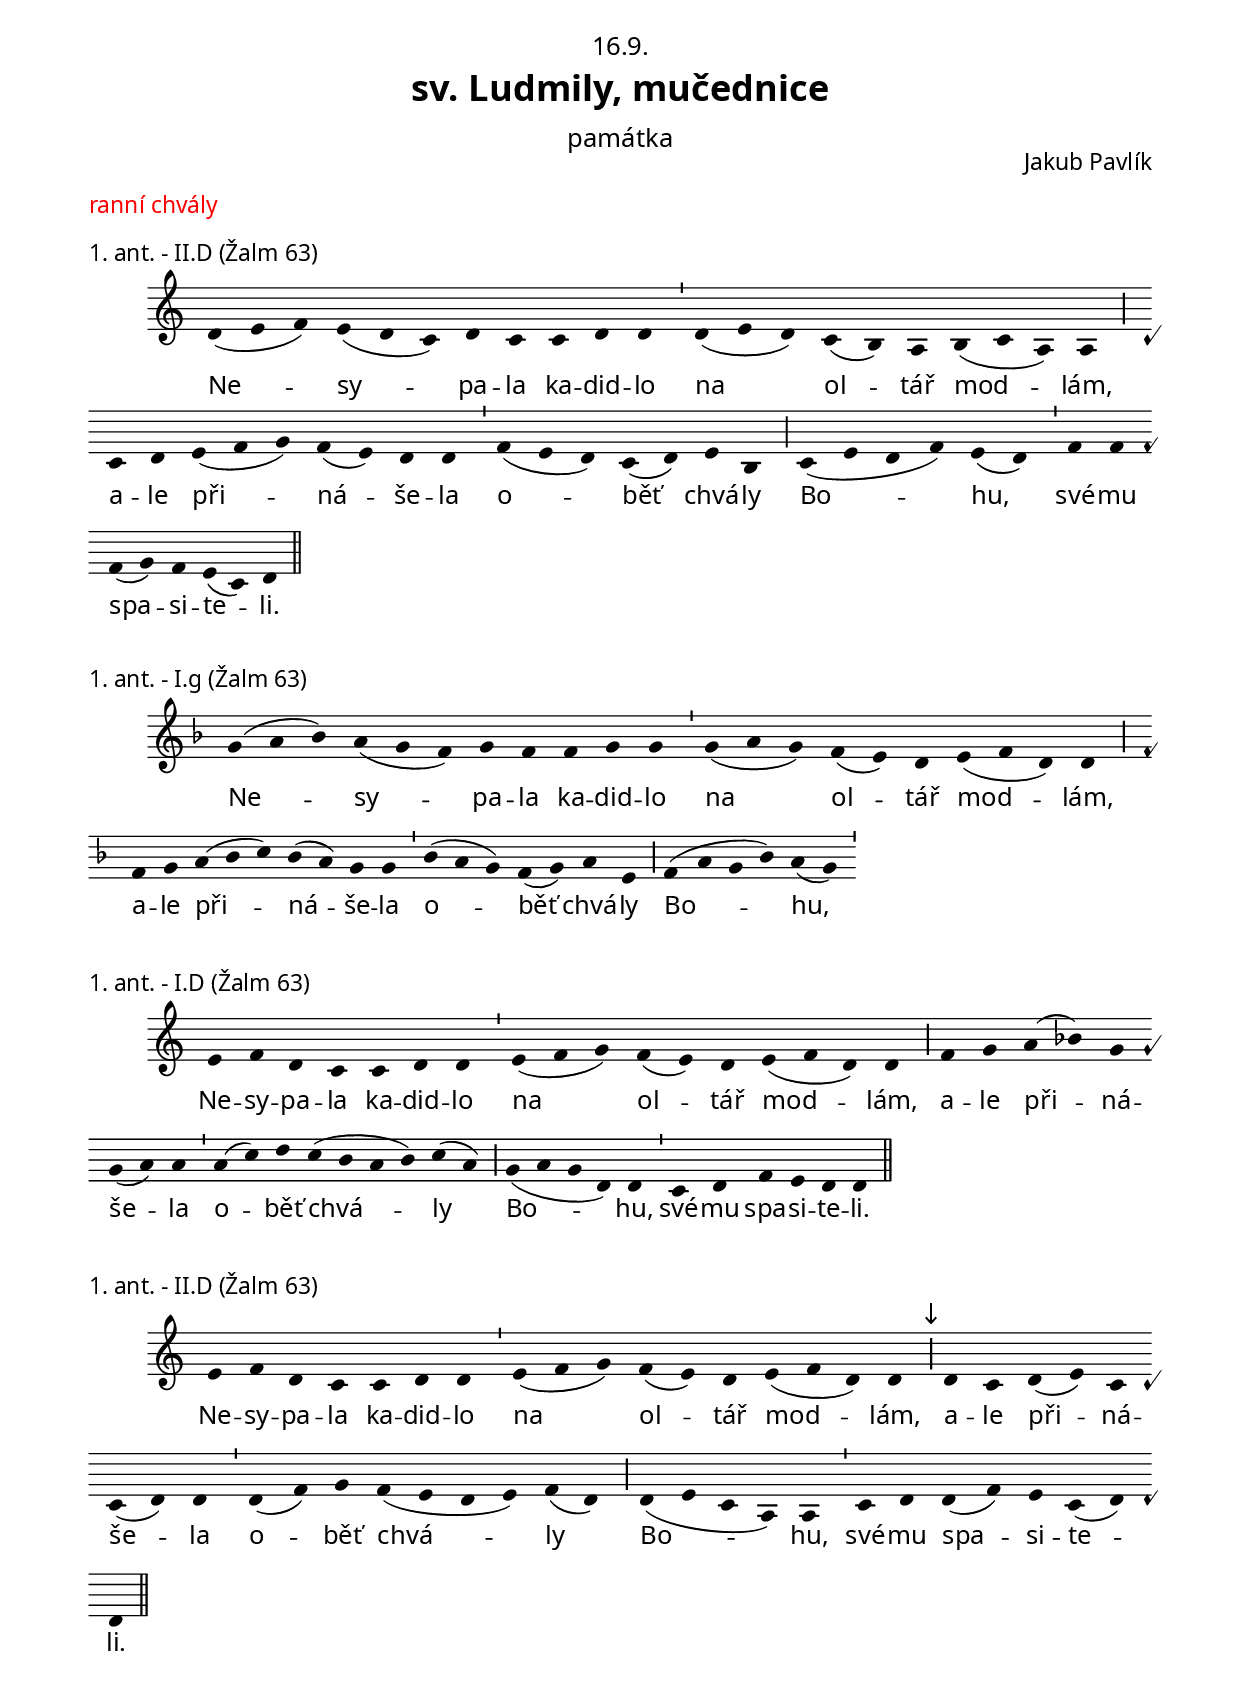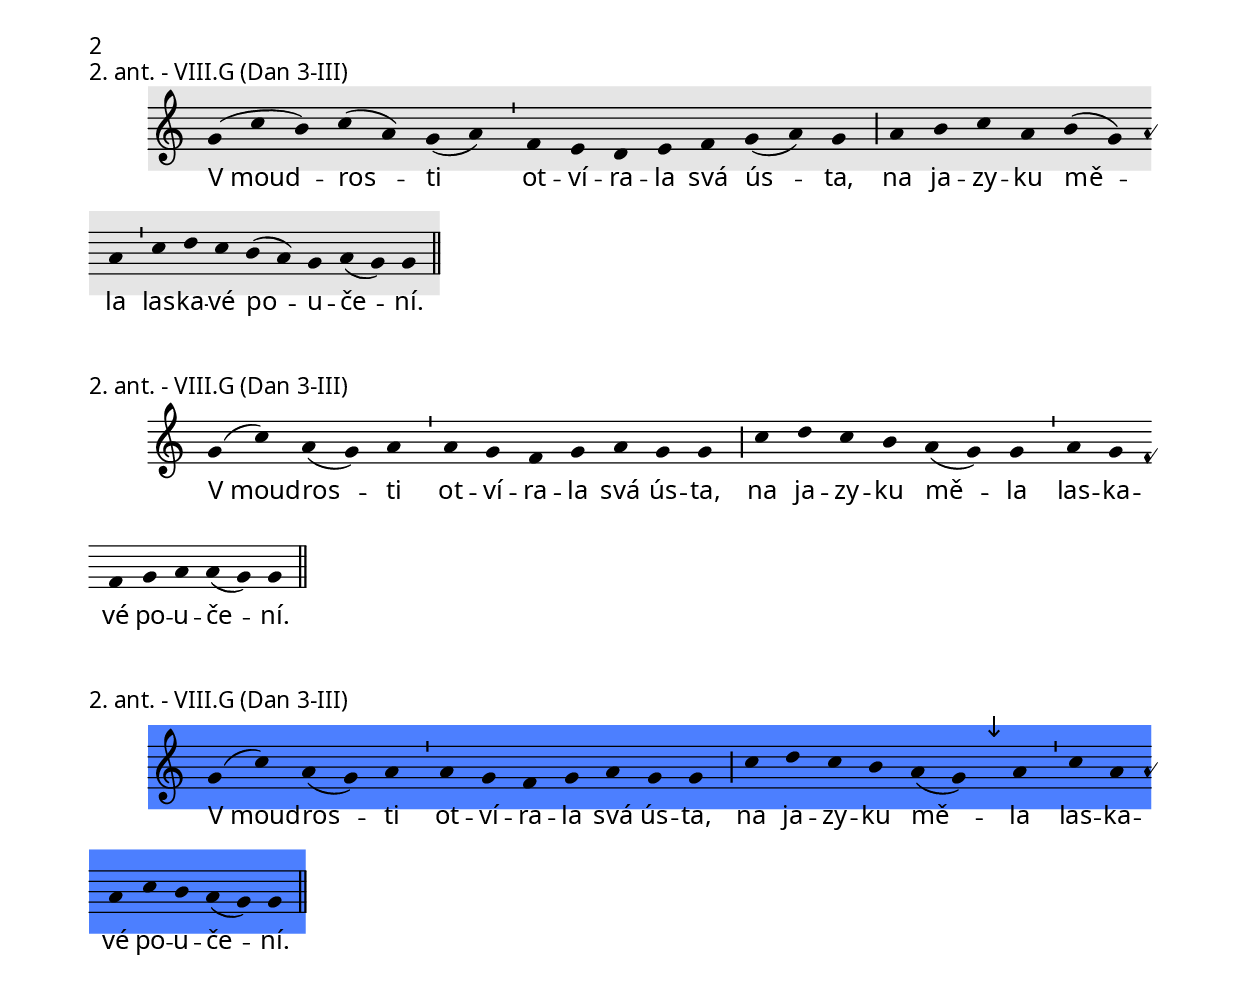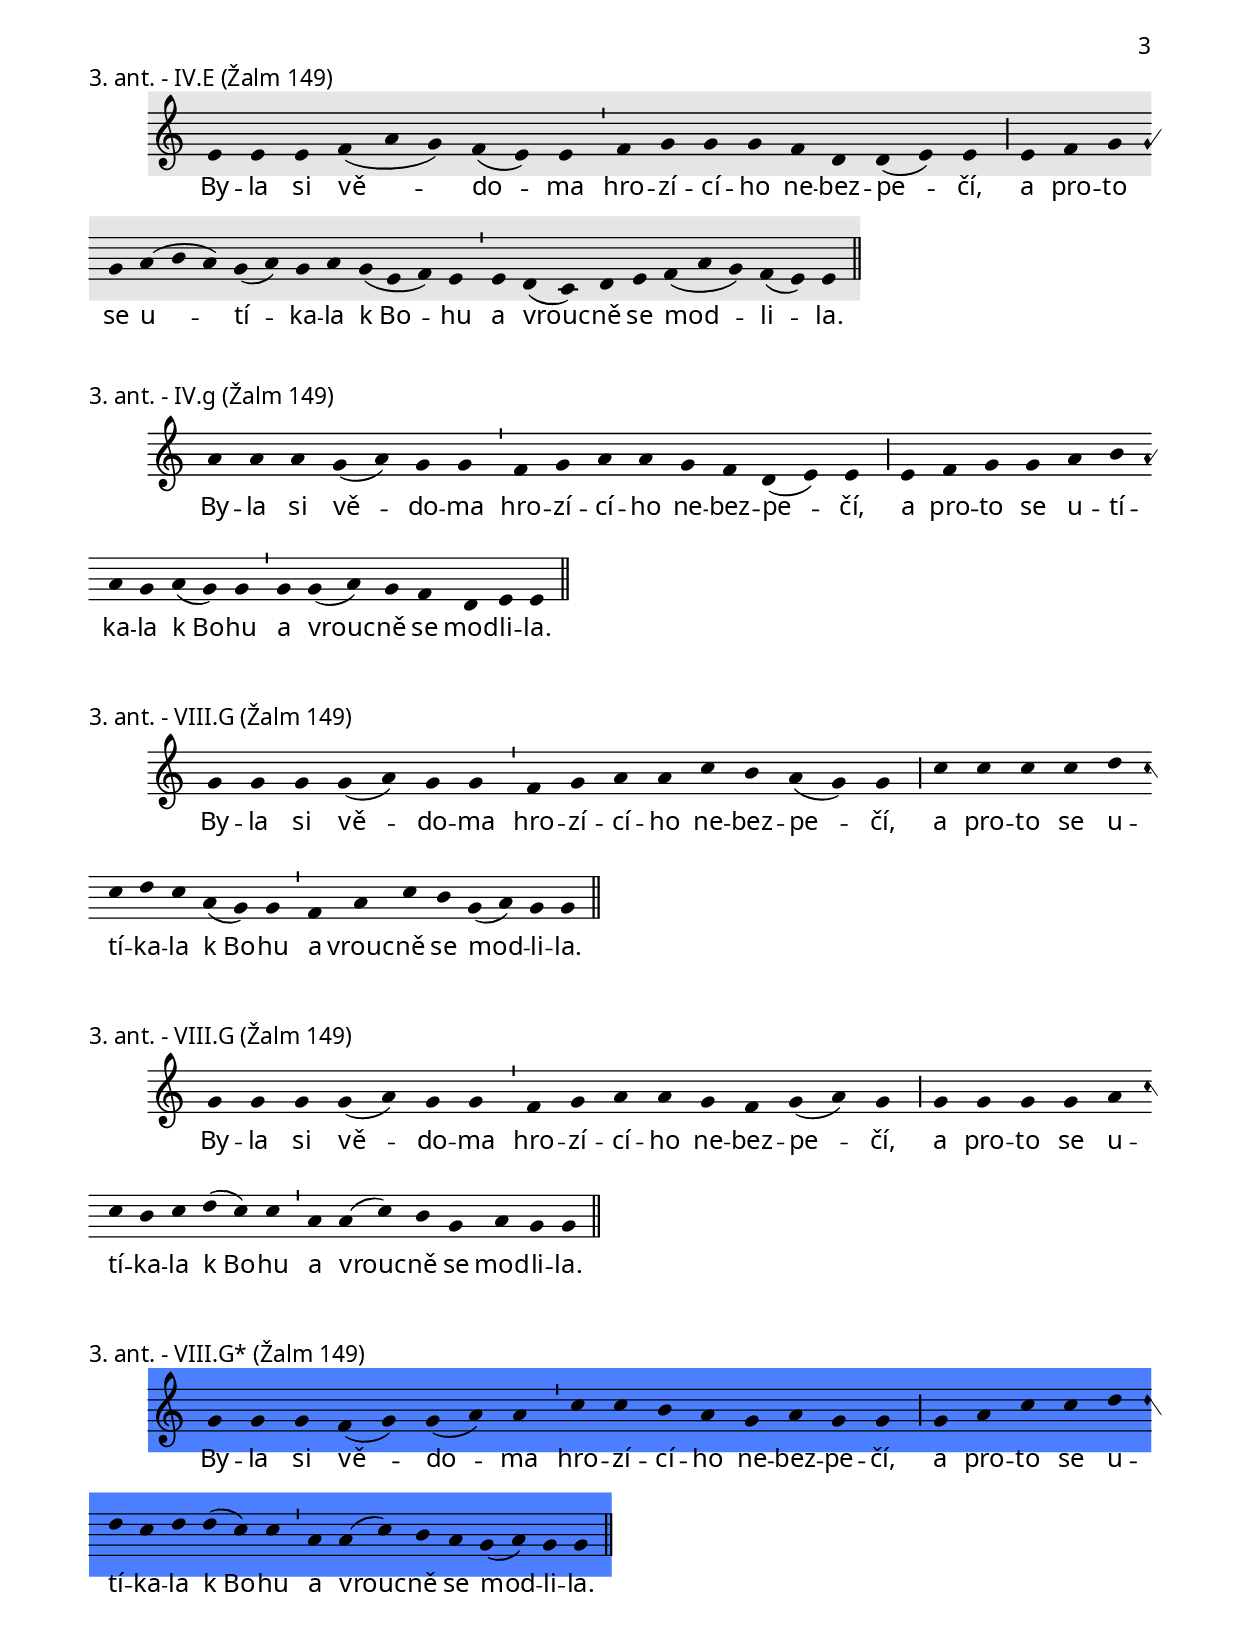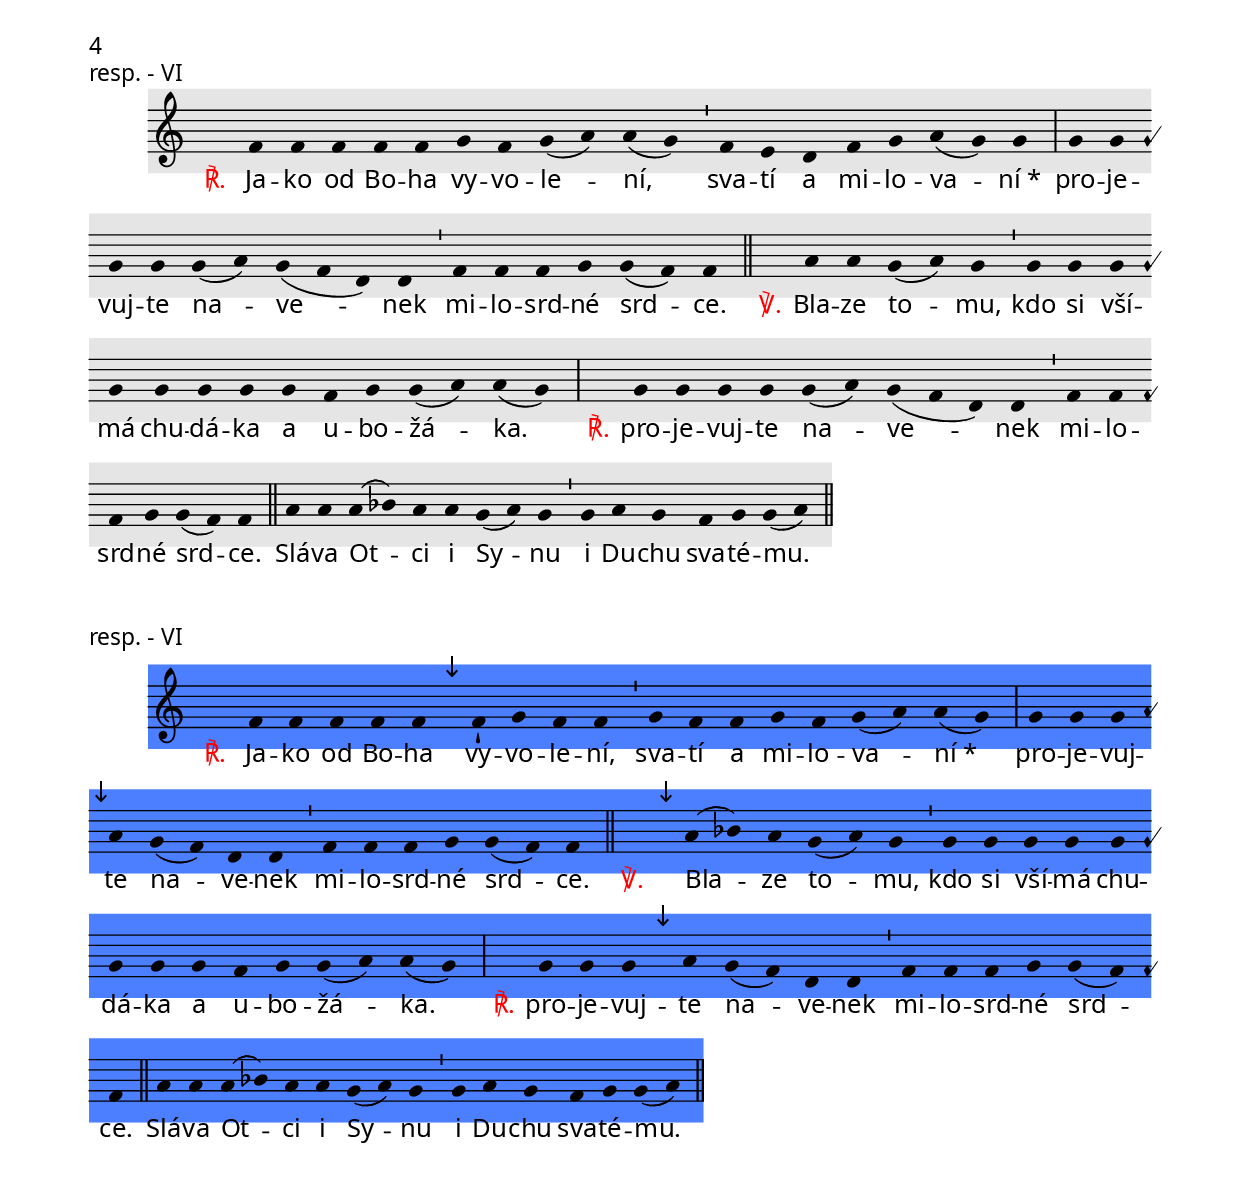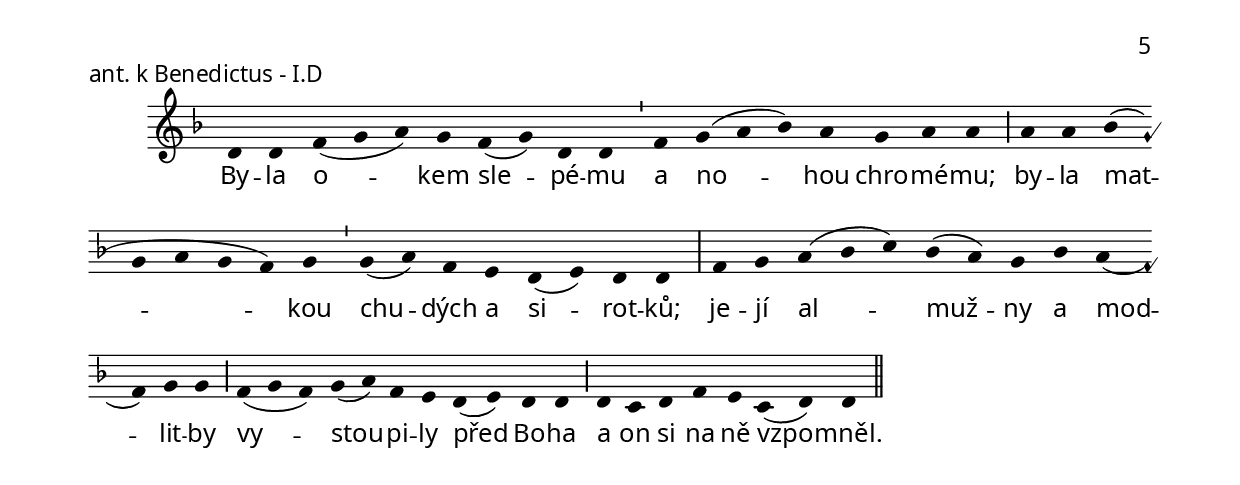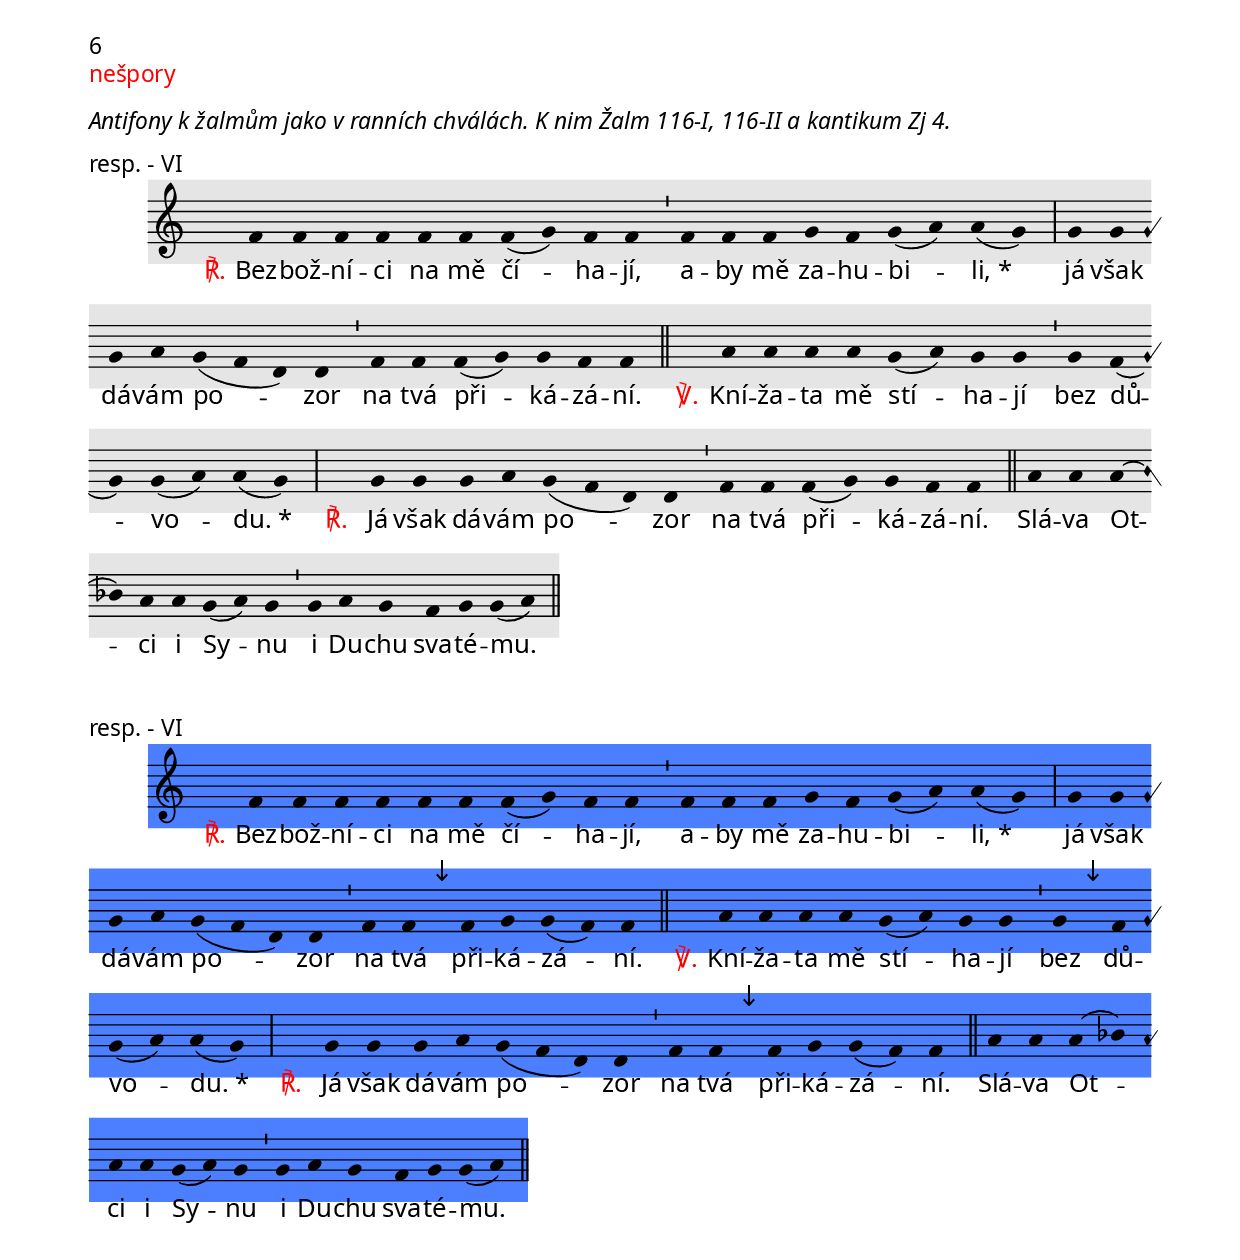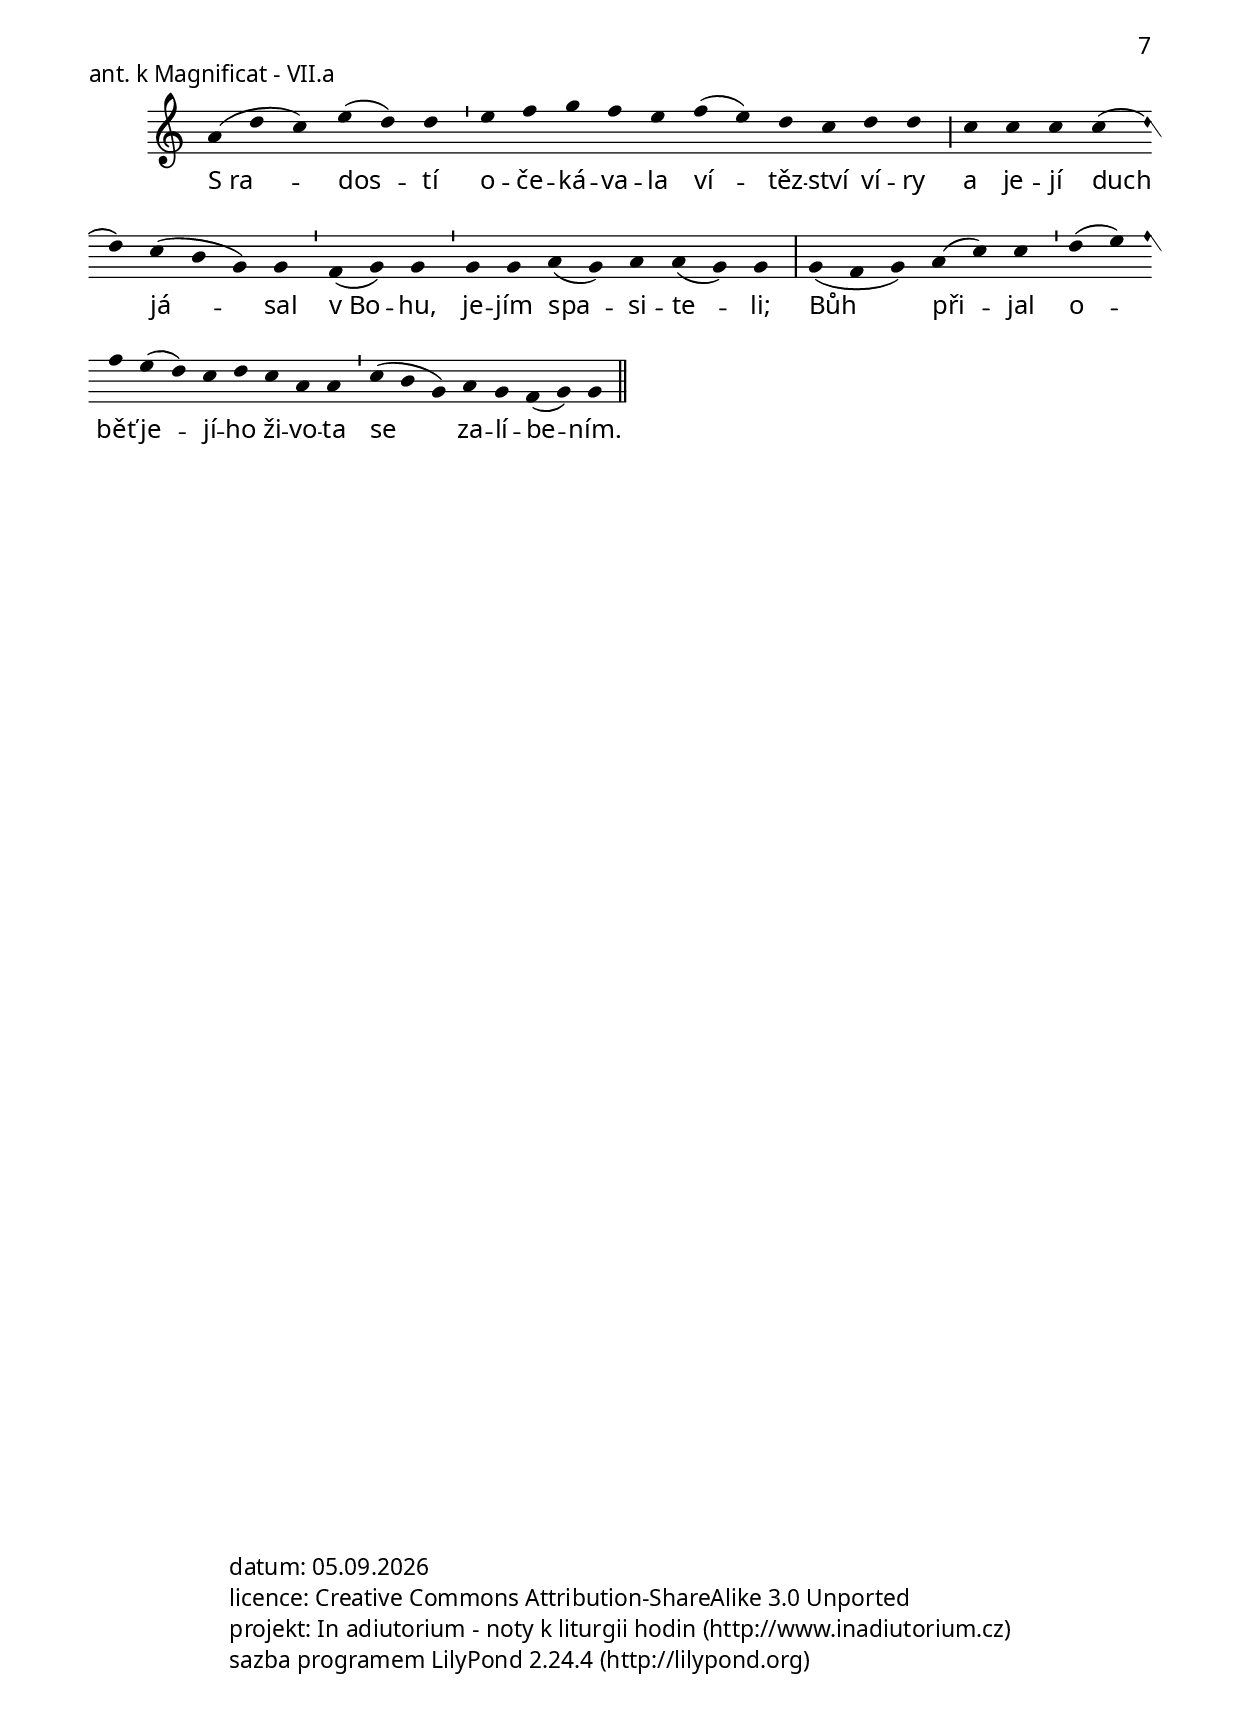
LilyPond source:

\version "2.15.40"

\include "../spolecne.ly"
\include "../dilyresponsorii.ly"

\header {
  title = \markup\titleSvatek
            "sv. Ludmily, mučednice"
            památka
            16.9.
  composer = "Jakub Pavlík"
}

\markup {\nadpisHodinka {"ranní chvály"}}

\score {
  \relative c' {
    \choralniRezim
    d4( e f) e( d c) d c c d d \barMin
    d( e d) c( b) a b( c a) a \barMaior
    c d e( f g) f( e) d d \barMin f( e d) c( d) e b \barMaior
    c( e d f) e( d) \barMin f f f( g) f e( c) d \barFinalis
  }
  \addlyrics {
    Ne -- sy -- pa -- la ka -- did -- lo
    na ol -- tář mod -- lám,
    a -- le při -- ná -- še -- la o -- běť chvá -- ly
    Bo -- hu, své -- mu spa -- si -- te -- li.
  }
  \header {
    quid = "1. ant."
    modus = "II"
    differentia = "D"
    psalmus = "Žalm 63"
    placet = "nesedí v modu; skutečná finála je pravděpodobně a -> po transposici I.g"
    id = "rch-a1"
    piece = \markup {\sestavTitulek}
  }
}

\score {
  \relative c'' {
    \key f \major
    \choralniRezim
    g4( a bes) a( g f) g f f g g \barMin
    g( a g) f( e) d e( f d) d \barMaior
    f g a( bes c) bes( a) g g \barMin bes( a g) f( g) a e \barMaior
    f( a g bes) a( g) \barMin
  }
  \addlyrics {
    Ne -- sy -- pa -- la ka -- did -- lo
    na ol -- tář mod -- lám,
    a -- le při -- ná -- še -- la o -- běť chvá -- ly
    Bo -- hu, své -- mu spa -- si -- te -- li.
  }
  \header {
    quid = "1. ant."
    modus = "I"
    differentia = "g"
    psalmus = "Žalm 63"
    id = "rch-a1"
    piece = \markup {\sestavTitulek}
  }
}

\score {
  \relative c' {
    \choralniRezim
    e4 f d c c d d \barMin
    e( f g) f( e) d e( f d) d \barMaior
    f g a( bes) g g( a) a \barMin
    a( c) d c( b a b) c( a) \barMaior
    g( a g d) d \barMin
    c d f e d d \barFinalis
  }
  \addlyrics {
    Ne -- sy -- pa -- la ka -- did -- lo
    na ol -- tář mod -- lám,
    a -- le při -- ná -- še -- la
    o -- běť chvá -- ly
    Bo -- hu,
    své -- mu spa -- si -- te -- li.
  }
  \header {
    quid = "1. ant."
    modus = "I"
    differentia = "D"
    psalmus = "Žalm 63"
    id = "rch-a1"
    piece = \markup {\sestavTitulek}
  }
}

\score {
  \relative c' {
    \choralniRezim
    e4 f d c c d d \barMin
    e( f g) f( e) d e( f d) d \barMaior
    \mark\sipka d c d( e) c c( d) d \barMin
    d( f) g f( e d e) f( d) \barMaior
    d( e c a) a \barMin
    c d d( f) e c( d) d \barFinalis
  }
  \addlyrics {
    Ne -- sy -- pa -- la ka -- did -- lo
    na ol -- tář mod -- lám,
    a -- le při -- ná -- še -- la
    o -- běť chvá -- ly
    Bo -- hu,
    své -- mu spa -- si -- te -- li.
  }
  \header {
    quid = "1. ant."
    modus = "II"
    differentia = "D"
    psalmus = "Žalm 63"
    id = "rch-a1"
    piece = \markup {\sestavTitulek}
  }
}

\pageBreak

\score {
  \relative c'' {
    \zvyraznovacSedy
    \choralniRezim
    g4( c b) c( a) g( a) \barMin f e d e f g( a) g \barMaior
    a b c a b( g ) a \barMin c d c b( a) g a( g) g \barFinalis
  }
  \addlyrics {
    V_moud -- ros -- ti ot -- ví -- ra -- la svá ús -- ta,
    na ja -- zy -- ku mě -- la las -- ka -- vé po -- u -- če -- ní.
  }
  \header {
    quid = "2. ant."
    modus = "VIII"
    differentia = "G"
    psalmus = "Dan 3-III"
    id = "rch-a2"
    piece = \markup {\sestavTitulek}
  }
}

\score {
  \relative c'' {
    \choralniRezim
    g4( c) a( g) a \barMin
    a g f g a g g \barMaior
    c d c b a( g) g \barMin
    a g f g a a( g) g \barFinalis
  }
  \addlyrics {
    V_moud -- ros -- ti
    ot -- ví -- ra -- la svá ús -- ta,
    na ja -- zy -- ku mě -- la
    las -- ka -- vé po -- u -- če -- ní.
  }
  \header {
    quid = "2. ant."
    modus = "VIII"
    differentia = "G"
    psalmus = "Dan 3-III"
    id = "rch-a2"
    piece = \markup {\sestavTitulek}
  }
}

\score {
  \relative c'' {
    \zvyraznovacModry
    \choralniRezim
    g4( c) a( g) a \barMin
    a g f g a g g \barMaior
    c d c b a( g) \mark\sipka a \barMin
    c a a c b a( g) g \barFinalis
  }
  \addlyrics {
    V_moud -- ros -- ti
    ot -- ví -- ra -- la svá ús -- ta,
    na ja -- zy -- ku mě -- la
    las -- ka -- vé po -- u -- če -- ní.
  }
  \header {
    quid = "2. ant."
    modus = "VIII"
    differentia = "G"
    psalmus = "Dan 3-III"
    id = "rch-a2"
    piece = \markup {\sestavTitulek}
  }
}

\pageBreak

\score {
  \relative c' {
    \zvyraznovacSedy
    \choralniRezim
    e4 e e f( a g) f( e) e \barMin f g g g f d d( e) e \barMaior
    e f g g a( b a) g( a) g a g( e f) e \barMin
    e d( c) d e f( a g) f( e) e \barFinalis
  }
  \addlyrics {
    By -- la si vě -- do -- ma hro -- zí -- cí -- ho ne -- bez -- pe -- čí,
    a pro -- to se u -- tí -- ka -- la k_Bo -- hu
    a vrouc -- ně se mod -- li -- la.
  }
  \header {
    quid = "3. ant."
    modus = "IV"
    differentia = "E"
    psalmus = "Žalm 149"
    placet = "doladit přinejmenším _utíkala_ a závěr"
    id = "rch-a3"
    piece = \markup {\sestavTitulek}
  }
}

\score {
  \relative c'' {
    \choralniRezim
    a4 a a g( a) g g \barMin f g a a g f d( e) e \barMaior
    e f g g a b a g a( g) g \barMin
    g g( a) g f d e e \barFinalis
  }
  \addlyrics {
    By -- la si vě -- do -- ma hro -- zí -- cí -- ho ne -- bez -- pe -- čí,
    a pro -- to se u -- tí -- ka -- la k_Bo -- hu
    a vrouc -- ně se mod -- li -- la.
  }
  \header {
    quid = "3. ant."
    modus = "IV"
    differentia = "g"
    psalmus = "Žalm 149"
    id = "rch-a3"
    piece = \markup {\sestavTitulek}
  }
}

\score {
  \relative c'' {
    \choralniRezim
    g4 g g g( a) g g \barMin
    f g a a c b a( g) g \barMaior
    c c c c d c d c a( g) g \barMin
    f a c b g( a) g g \barFinalis
  }
  \addlyrics {
    By -- la si vě -- do -- ma
    hro -- zí -- cí -- ho ne -- bez -- pe -- čí,
    a pro -- to se u -- tí -- ka -- la k_Bo -- hu
    a vrouc -- ně se mod -- li -- la.
  }
  \header {
    quid = "3. ant."
    modus = "VIII"
    differentia = "G"
    psalmus = "Žalm 149"
    id = "rch-a3"
    piece = \markup {\sestavTitulek}
  }
}

\score {
  \relative c'' {
    \choralniRezim
    g4 g g g( a) g g \barMin
    f g a a g f g( a) g \barMaior
    g g g g a c b c d( c) c \barMin
    a a( c) b g a g g \barFinalis
  }
  \addlyrics {
    By -- la si vě -- do -- ma
    hro -- zí -- cí -- ho ne -- bez -- pe -- čí,
    a pro -- to se u -- tí -- ka -- la k_Bo -- hu
    a vrouc -- ně se mod -- li -- la.
  }
  \header {
    quid = "3. ant."
    modus = "VIII"
    differentia = "G"
    psalmus = "Žalm 149"
    id = "rch-a3"
    piece = \markup {\sestavTitulek}
  }
}

\score {
  \relative c'' {
    \zvyraznovacModry
    \choralniRezim
    g4 g g f( g) g( a) a \barMin
    c c b a g a g g \barMaior
    g a c c d d c d d( c) c \barMin
    a a( c) b a g( a) g g \barFinalis
  }
  \addlyrics {
    By -- la si vě -- do -- ma
    hro -- zí -- cí -- ho ne -- bez -- pe -- čí,
    a pro -- to se u -- tí -- ka -- la k_Bo -- hu
    a vrouc -- ně se mod -- li -- la.
  }
  \header {
    quid = "3. ant."
    modus = "VIII"
    differentia = "G*"
    psalmus = "Žalm 149"
    id = "rch-a3"
    piece = \markup {\sestavTitulek}
  }
}

\pageBreak

\score {
  \relative c' {
    \zvyraznovacSedy
    \choralniRezim

    % R
    \neviditelna f
    f4 f f f f g f g( a) a( g) \barMin
    f e d f g a( g) g \barMax
    g g g g g( a) g( f d) d \barMin
    f f f g g( f) f \barFinalis
    % V
    \neviditelna a
    a4 a g( a) g \barMin g g g g g g g g f g g( a) a( g) \barMax
    % R
    \neviditelna a
    g g g g g( a) g( f d) d \barMin
    f f f g g( f) f \barFinalis
    % Slava
    \respVIdoxologie \barFinalis
  }
  \addlyrics {
    \Response Ja -- ko od Bo -- ha vy -- vo -- le -- ní,
    sva -- tí a mi -- lo -- va -- ní_*
    pro -- je -- vuj -- te na -- ve -- nek
    mi -- lo -- srd -- né srd -- ce.
    \Verse Bla -- ze to -- mu, kdo si vší -- má
    chu -- dá -- ka a u -- bo -- žá -- ka.
    \Response pro -- je -- vuj -- te na -- ve -- nek
    mi -- lo -- srd -- né srd -- ce.
    \textRespDoxologie
  }
  \header {
    quid = "resp."
    modus = "VI"
    placet = "zjednodušit _navenek_"
    id = "rch-resp"
    piece = \markup {\sestavTitulekResp}
  }
}

\score {
  \relative c' {
    \zvyraznovacModry
    \choralniRezim

    % R
    \neviditelna f
    f4 f f f f \mark\sipka f-! g f f \barMin
    g f f g f g( a) a( g) \barMax
    g g g \mark\sipka a g( f) d d \barMin
    f f f g g( f) f \barFinalis
    % V
    \neviditelna a
    \mark\sipka a4( bes) a g( a) g \barMin g g g g g g g g f g g( a) a( g) \barMax
    % R
    \neviditelna a
    g g g \mark\sipka a g( f) d d \barMin
    f f f g g( f) f \barFinalis
    % Slava
    \respVIdoxologie \barFinalis
  }
  \addlyrics {
    \Response Ja -- ko od Bo -- ha vy -- vo -- le -- ní,
    sva -- tí a mi -- lo -- va -- ní_*
    pro -- je -- vuj -- te na -- ve -- nek
    mi -- lo -- srd -- né srd -- ce.
    \Verse Bla -- ze to -- mu, kdo si vší -- má
    chu -- dá -- ka a u -- bo -- žá -- ka.
    \Response pro -- je -- vuj -- te na -- ve -- nek
    mi -- lo -- srd -- né srd -- ce.
    \textRespDoxologie
  }
  \header {
    quid = "resp."
    modus = "VI"
    id = "rch-resp"
    piece = \markup {\sestavTitulekResp}
  }
}

\pageBreak

\score {
  \relative c' {
    \choralniRezim
    \key f \major
    d4 d f( g a) g f( g) d d \barMin
    f g( a bes) a g a a \barMaior
    a a bes( g a g f) g \barMin g( a) f e d( e) d d \barMax

    f g a( bes c) bes( a) g bes a( f) g g \barMaior
    f( g f) g( a) f e d( e) d d \barMaior
    d c d f e c( d) d \barFinalis
  }
  \addlyrics {
    By -- la o -- kem sle -- pé -- mu
    a no -- hou chro -- mé -- mu;
    by -- la mat -- kou chu -- dých a si -- rot -- ků;

    je -- jí al -- muž -- ny a mod -- lit -- by
    vy -- stou -- pi -- ly před Bo -- ha
    a on si na ně vzpo -- mněl.
  }
  \header {
    quid = "ant. k Benedictus"
    modus = "I"
    differentia = "D"
    psalmus = ""
    id = "rch-aben"
    piece = \markup {\sestavTitulekBezZalmu}
  }
}

\pageBreak

\markup {\nadpisHodinka {"nešpory"}}

\markup\italic{
  Antifony k žalmům jako v ranních chválách.
  K nim Žalm 116-I, 116-II a kantikum Zj 4.
}

\score {
  \relative c' {
    \zvyraznovacSedy
    \choralniRezim

    % R
    \neviditelna f
    f4 f f f f f f( g) f f \barMin f f f g f g( a) a( g) \barMax
    g g g a g( f d) d \barMin f f f( g) g f f \barFinalis
    % V
    \neviditelna a
    a4 a a a g( a) g g \barMin g f( g) g( a) a( g) \barMax
    % R
    \neviditelna a
    g g g a g( f d) d \barMin f f f( g) g f f \barFinalis
    % Slava
    \respVIdoxologie \barFinalis
  }
  \addlyrics {
    \Response Bez -- bož -- ní -- ci na mě čí -- ha -- jí,
    a -- by mě za -- hu -- bi -- li,_*
    já však dá -- vám po -- zor na tvá při -- ká -- zá -- ní.
    \Verse Kní -- ža -- ta mě stí -- ha -- jí bez dů -- vo -- du._*
    \Response Já však dá -- vám po -- zor na tvá při -- ká -- zá -- ní.
    \textRespDoxologie
  }
  \header {
    quid = "resp."
    modus = "VI"
    id = "ne-resp"
    piece = \markup {\sestavTitulekResp}
  }
}

\score {
  \relative c' {
    \zvyraznovacModry
    \choralniRezim

    % R
    \neviditelna f
    f4 f f f f f f( g) f f \barMin f f f g f g( a) a( g) \barMax
    g g g a g( f d) d \barMin f f \mark\sipka f g g( f) f \barFinalis
    % V
    \neviditelna a
    a4 a a a g( a) g g \barMin g \mark\sipka f g( a) a( g) \barMax
    % R
    \neviditelna a
    g g g a g( f d) d \barMin f f \mark\sipka f g g( f) f \barFinalis
    % Slava
    \respVIdoxologie \barFinalis
  }
  \addlyrics {
    \Response Bez -- bož -- ní -- ci na mě čí -- ha -- jí,
    a -- by mě za -- hu -- bi -- li,_*
    já však dá -- vám po -- zor na tvá při -- ká -- zá -- ní.
    \Verse Kní -- ža -- ta mě stí -- ha -- jí bez dů -- vo -- du._*
    \Response Já však dá -- vám po -- zor na tvá při -- ká -- zá -- ní.
    \textRespDoxologie
  }
  \header {
    quid = "resp."
    modus = "VI"
    id = "ne-resp"
    piece = \markup {\sestavTitulekResp}
  }
}

\pageBreak

\score {
  \relative c'' {
    \choralniRezim
    a( d c) e( d) d \barMin
    e f g f e f( e) d c d d \barMaior
    c c c c( d) c( b g) g \barMin f( g) g \barMin g g a( g) a a( g) g \barMax
    g( f g) a( c) c \barMin d( e) f e( d) c d c a a \barMin
    c( b g) a g f( g) g \barFinalis
  }
  \addlyrics {
    S_ra -- dos -- tí
    o -- če -- ká -- va -- la ví -- těz -- ství ví -- ry
    a je -- jí duch já -- sal v_Bo -- hu, je -- jím spa -- si -- te -- li;
    Bůh při -- jal o -- běť je -- jí -- ho ži -- vo -- ta
    se za -- lí -- be -- ním.
  }
  \header {
    quid = "ant. k Magnificat"
    modus = "VII"
    differentia = "a"
    psalmus = ""
    placet = "nic moc"
    id = "ne-amag"
    piece = \markup {\sestavTitulekBezZalmu}
  }
}
